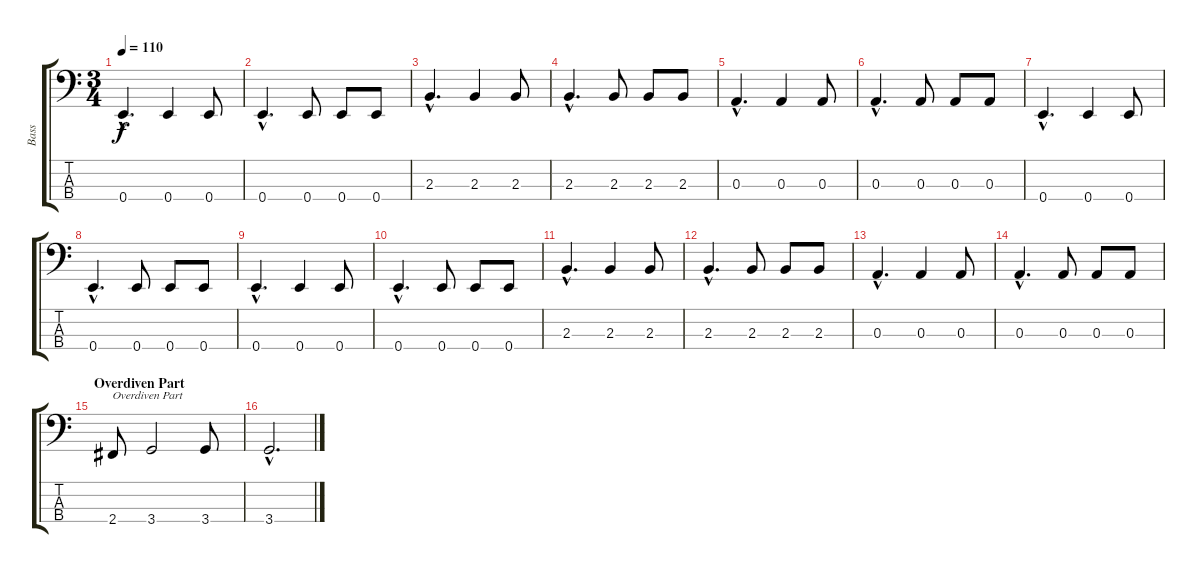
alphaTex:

\track ("Bass" "Bass") {instrument electricbasspick}
\staff {score tabs}
\tuning (G2 D2 A1 E1) {hide}
\ts (3 4)
\tempo 110
\clef f4
\ks c
0.4{hac}.4{d dy f} 0.4.4 0.4.8 |
0.4{hac}.4{d} 0.4.8 0.4.8 0.4.8 |
2.3{hac}.4{d} 2.3.4 2.3.8 |
2.3{hac}.4{d} 2.3.8 2.3.8 2.3.8 |
0.3{hac}.4{d} 0.3.4 0.3.8 |
0.3{hac}.4{d} 0.3.8 0.3.8 0.3.8 |
0.4{hac}.4{d} 0.4.4 0.4.8 |
0.4{hac}.4{d} 0.4.8 0.4.8 0.4.8 |
0.4{hac}.4{d} 0.4.4 0.4.8 |
0.4{hac}.4{d} 0.4.8 0.4.8 0.4.8 |
2.3{hac}.4{d} 2.3.4 2.3.8 |
2.3{hac}.4{d} 2.3.8 2.3.8 2.3.8 |
0.3{hac}.4{d} 0.3.4 0.3.8 |
0.3{hac}.4{d} 0.3.8 0.3.8 0.3.8 |
\section ("" "Overdiven Part")
2.4.8{txt "Overdiven Part"} 3.4.2 3.4.8 |
3.4{hac}.2{d}
